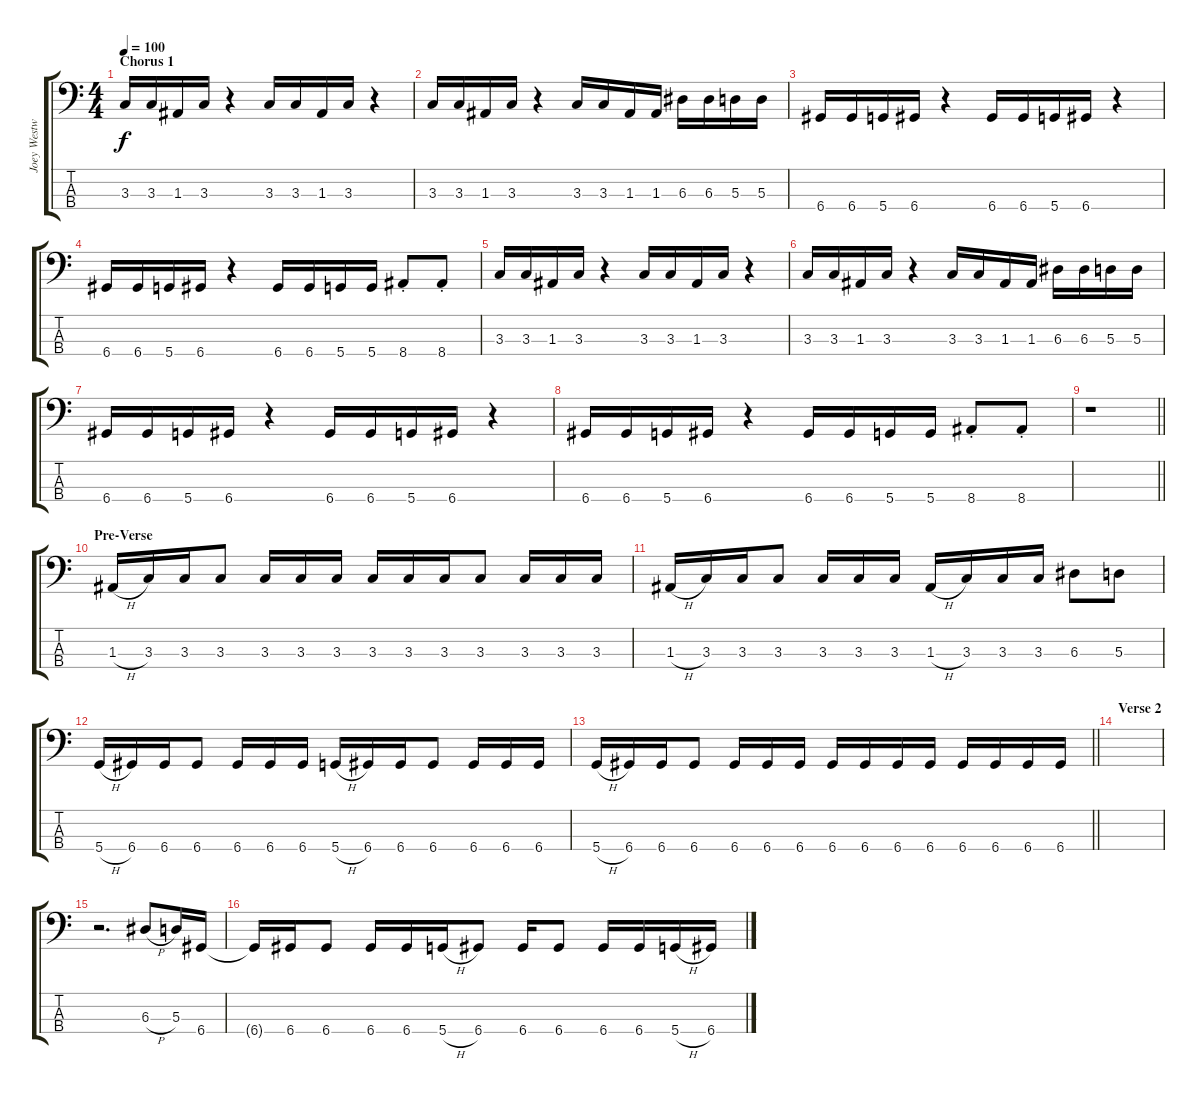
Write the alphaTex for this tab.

\track ("Joey Westwood" "Joey Westw") {instrument electricbasspick}
\staff {score tabs}
\tuning (G2 D2 A1 D1) {hide}
\ts (4 4)
\section ("" "Chorus 1")
\tempo 100
\clef f4
\ks c
3.3.16{dy f} 3.3.16 1.3.16 3.3.16 r.4 3.3.16 3.3.16 1.3.16 3.3.16 r.4 |
3.3.16 3.3.16 1.3.16 3.3.16 r.4 3.3.16 3.3.16 1.3.16 1.3.16 6.3.16 6.3.16 5.3.16 5.3.16 |
6.4.16 6.4.16 5.4.16 6.4.16 r.4 6.4.16 6.4.16 5.4.16 6.4.16 r.4 |
6.4.16 6.4.16 5.4.16 6.4.16 r.4 6.4.16 6.4.16 5.4.16 5.4.16 8.4{st}.8 8.4{st}.8 |
3.3.16 3.3.16 1.3.16 3.3.16 r.4 3.3.16 3.3.16 1.3.16 3.3.16 r.4 |
3.3.16 3.3.16 1.3.16 3.3.16 r.4 3.3.16 3.3.16 1.3.16 1.3.16 6.3.16 6.3.16 5.3.16 5.3.16 |
6.4.16 6.4.16 5.4.16 6.4.16 r.4 6.4.16 6.4.16 5.4.16 6.4.16 r.4 |
6.4.16 6.4.16 5.4.16 6.4.16 r.4 6.4.16 6.4.16 5.4.16 5.4.16 8.4{st}.8 8.4{st}.8 |
\barLineRight lightlight
r.1 |
\section ("" "Pre-Verse")
1.3{h}.16 3.3.16 3.3.16 3.3.8 3.3.16 3.3.16 3.3.16 3.3.16 3.3.16 3.3.16 3.3.8 3.3.16 3.3.16 3.3.16 |
1.3{h}.16 3.3.16 3.3.16 3.3.8 3.3.16 3.3.16 3.3.16 1.3{h}.16 3.3.16 3.3.16 3.3.16 6.3.8 5.3.8 |
5.4{h}.16 6.4.16 6.4.16 6.4.8 6.4.16 6.4.16 6.4.16 5.4{h}.16 6.4.16 6.4.16 6.4.8 6.4.16 6.4.16 6.4.16 |
\barLineRight lightlight
5.4{h}.16 6.4.16 6.4.16 6.4.8 6.4.16 6.4.16 6.4.16 6.4.16 6.4.16 6.4.16 6.4.16 6.4.16 6.4.16 6.4.16 6.4.16 |
\section ("" "Verse 2")
|
r.2{d} 6.3{h}.8 5.3.16 6.4.16 |
6.4{t}.16 6.4.16 6.4.8 6.4.16 6.4.16 5.4{h}.16 6.4.8 6.4.16 6.4.8 6.4.16 6.4.16 5.4{h}.16 6.4.16
